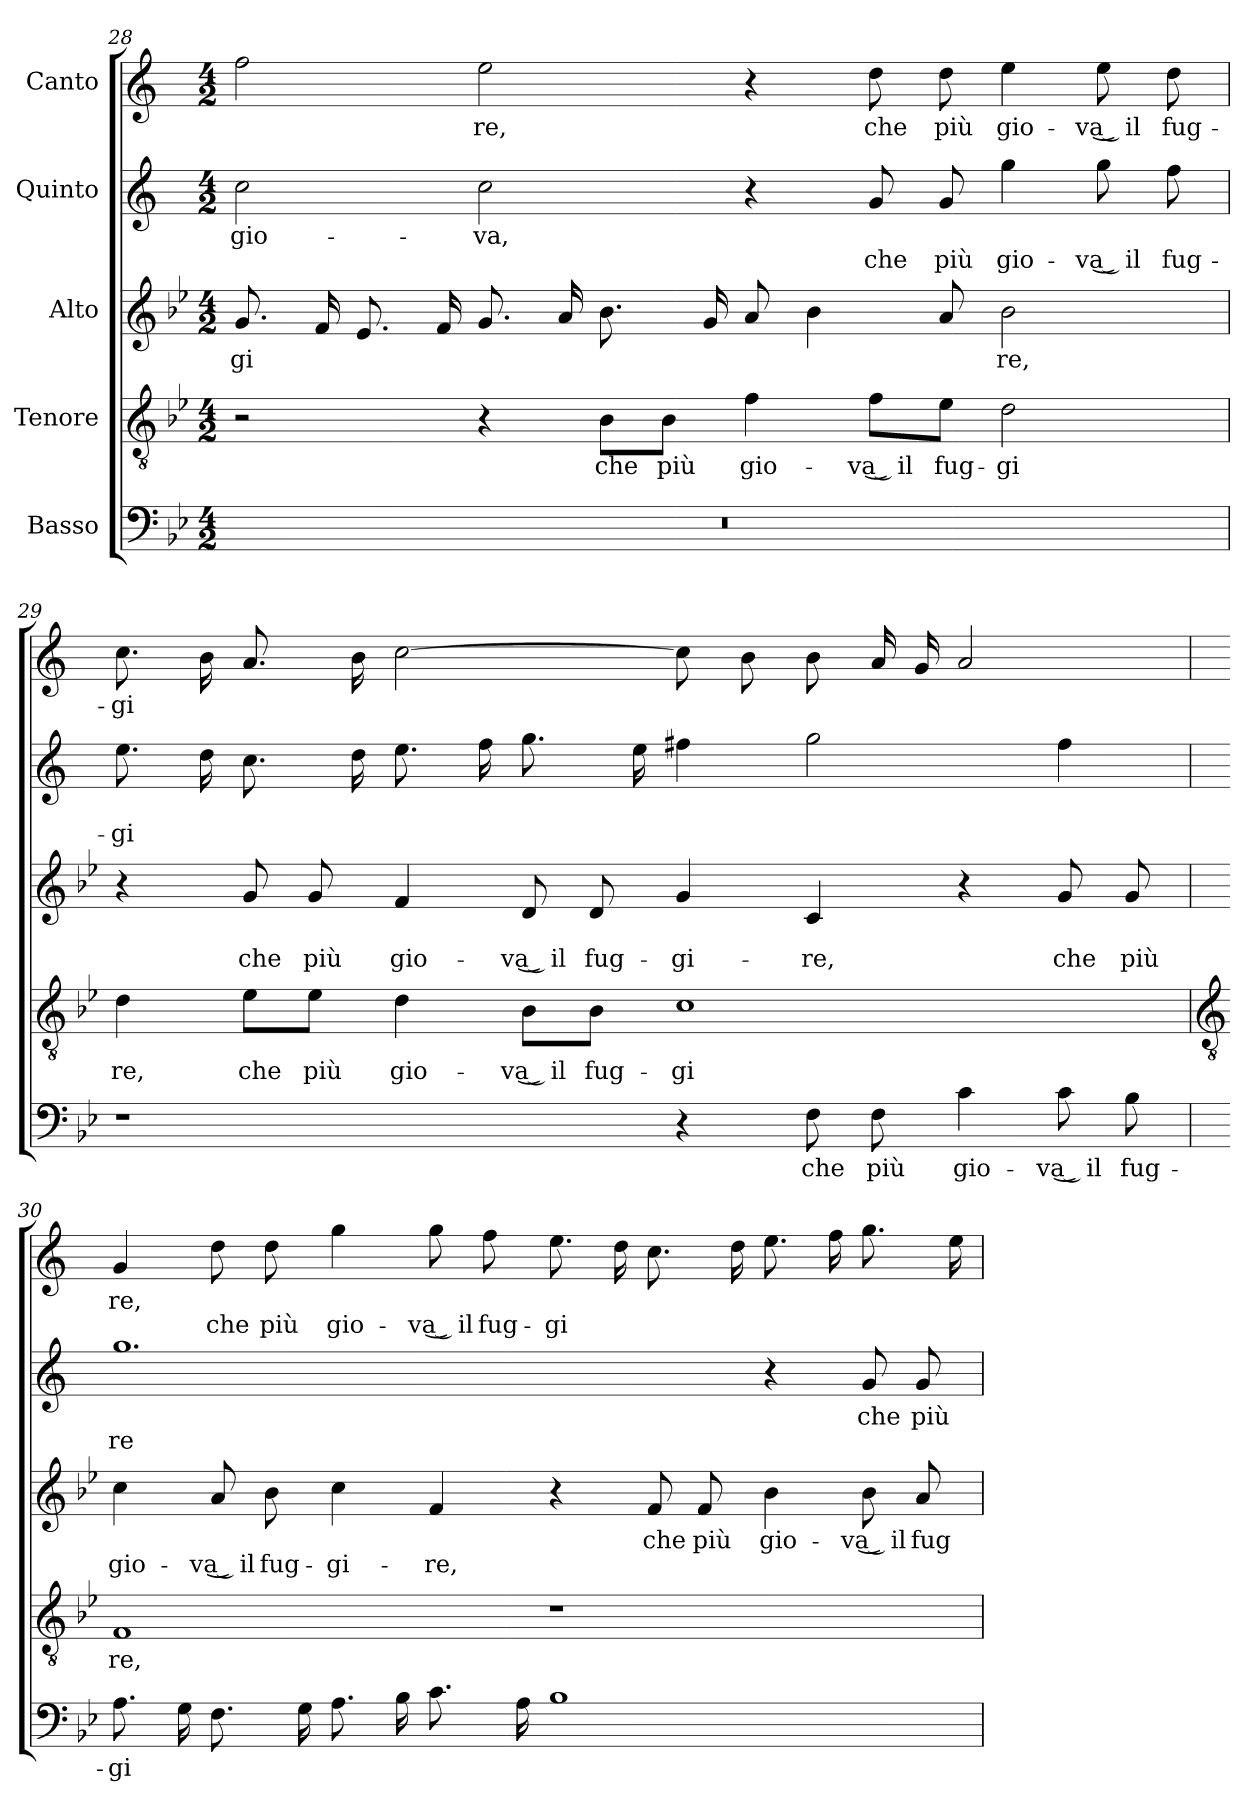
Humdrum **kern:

**kern	**text	**kern	**text	**kern	**text	**text	**kern	**text	**text	**kern	**text	**text
*part5	*part5	*part4	*part4	*part3	*part3	*part3	*part2	*part2	*part2	*part1	*part1	*part1
*staff5	*staff5	*staff4	*staff4	*staff3	*staff3	*staff3	*staff2	*staff2	*staff2	*staff1	*staff1	*staff1
*I"Basso	*	*I"Tenore	*	*I"Alto	*	*	*I"Quinto	*	*	*I"Canto	*	*
!!LO:LB:g=z
*clefF4	*	*clefGv2	*	*clefG2	*	*	*clefG2	*	*	*clefG2	*	*
*	*	*	*	*	*	*	*ITrd1c2	*	*	*ITrd1c2	*	*
*k[b-e-]	*	*k[b-e-]	*	*k[b-e-]	*	*	*k[b-e-]	*	*	*k[b-e-]	*	*
*B-:	*	*B-:	*	*B-:	*	*	*B-:	*	*	*B-:	*	*
*M4/2	*	*M4/2	*	*M4/2	*	*	*M4/2	*	*	*M4/2	*	*
=28	=28	=28	=28	=28	=28	=28	=28	=28	=28	=28	=28	=28
!	!	!	!	!	!LO:LY:b	!	!	!LO:LY:b	!	!	!	!
0r	.	2r	.	8.gL	-gi	.	2b-	gio-	.	2ee-	.	.
.	.	.	.	16fL	.	.	.	.	.	.	.	.
.	.	.	.	8.e-	.	.	.	.	.	.	.	.
.	.	.	.	16fJ	.	.	.	.	.	.	.	.
!	!	!	!	!	!	!	!	!LO:LY:b	!	!	!LO:LY:b	!
.	.	4r	.	8.gL	.	.	2b-	-va,	.	2dd	re,	.
.	.	.	.	16aL	.	.	.	.	.	.	.	.
!	!	!	!LO:LY:b	!	!	!	!	!	!	!	!	!
.	.	8B-\L	che	8.b-	.	.	.	.	.	.	.	.
!	!	!	!LO:LY:b	!	!	!	!	!	!	!	!	!
.	.	8B-\J	più	.	.	.	.	.	.	.	.	.
.	.	.	.	16gJ	.	.	.	.	.	.	.	.
!	!	!	!LO:LY:b	!	!	!	!	!	!	!	!	!
.	.	4f	gio-	8a	.	.	4r	.	.	4r	.	.
.	.	.	.	4b-	.	.	.	.	.	.	.	.
!	!	!	!LO:LY:b	!	!	!	!	!	!LO:LY:b	!	!LO:LY:b	!
.	.	8f\L	-va͜ il	.	.	.	8f	.	che	8cc	che	.
!	!	!	!LO:LY:b	!	!	!	!	!	!LO:LY:b	!	!LO:LY:b	!
.	.	8e-\J	fug-	8a	.	.	8f	.	più	8cc	più	.
!	!	!	!LO:LY:b	!	!LO:LY:b	!	!	!	!LO:LY:b	!	!LO:LY:b	!
.	.	2d	-gi	2b-	re,	.	4ff	.	gio-	4dd	gio-	.
!	!	!	!	!	!	!	!	!	!LO:LY:b	!	!LO:LY:b	!
.	.	.	.	.	.	.	8ff	.	-va͜ il	8dd	-va͜ il	.
!	!	!	!	!	!	!	!	!	!LO:LY:b	!	!LO:LY:b	!
.	.	.	.	.	.	.	8ee-	.	fug-	8cc	fug-	.
=29	=29	=29	=29	=29	=29	=29	=29	=29	=29	=29	=29	=29
!	!	!	!LO:LY:b	!	!	!	!	!	!LO:LY:b	!	!LO:LY:b	!
1r	.	4d	re,	4r	.	.	8.ddL	.	-gi	8.b-L	-gi	.
.	.	.	.	.	.	.	16ccL	.	.	16aL	.	.
!	!	!	!LO:LY:b	!	!	!LO:LY:b	!	!	!	!	!	!
.	.	8e-\L	che	8g	.	che	8.b-	.	.	8.g	.	.
!	!	!	!LO:LY:b	!	!	!LO:LY:b	!	!	!	!	!	!
.	.	8e-\J	più	8g	.	più	.	.	.	.	.	.
.	.	.	.	.	.	.	16ccJ	.	.	16aJ	.	.
!	!	!	!LO:LY:b	!	!	!LO:LY:b	!	!	!	!	!	!
.	.	4d	gio-	4f	.	gio-	8.ddL	.	.	[2b-	.	.
.	.	.	.	.	.	.	16ee-L	.	.	.	.	.
!	!	!	!LO:LY:b	!	!	!LO:LY:b	!	!	!	!	!	!
.	.	8B-\L	-va͜ il	8d	.	-va͜ il	8.ff	.	.	.	.	.
!	!	!	!LO:LY:b	!	!	!LO:LY:b	!	!	!	!	!	!
.	.	8B-\J	fug-	8d	.	fug-	.	.	.	.	.	.
.	.	.	.	.	.	.	16ddJ	.	.	.	.	.
!	!	!	!LO:LY:b	!	!	!LO:LY:b	!	!	!	!	!	!
4r	.	1c	-gi	4g	.	-gi-	4een	.	.	8b-L]	.	.
.	.	.	.	.	.	.	.	.	.	8aJ	.	.
!	!LO:LY:b	!	!	!	!	!LO:LY:b	!	!	!	!	!	!
8F	che	.	.	4c	.	-re,	2ff	.	.	8aL	.	.
!	!LO:LY:b	!	!	!	!	!	!	!	!	!	!	!
8F	più	.	.	.	.	.	.	.	.	16gL	.	.
.	.	.	.	.	.	.	.	.	.	16fJJ	.	.
!	!LO:LY:b	!	!	!	!	!	!	!	!	!	!	!
4c	gio-	.	.	4r	.	.	.	.	.	2g	.	.
!	!LO:LY:b	!	!	!	!	!LO:LY:b	!	!	!	!	!	!
8c	-va͜ il	.	.	8g	.	che	4ee	.	.	.	.	.
!	!LO:LY:b	!	!	!	!	!LO:LY:b	!	!	!	!	!	!
8B-	fug-	.	.	8g	.	più	.	.	.	.	.	.
!!LO:LB:g=z
=30	=30	=30	=30	=30	=30	=30	=30	=30	=30	=30	=30	=30
*	*	*clefGv2	*	*	*	*	*	*	*	*	*	*
!	!LO:LY:b	!	!LO:LY:b	!	!	!LO:LY:b	!	!	!LO:LY:b	!	!LO:LY:b	!
8.AL	-gi	1F	re,	4cc	.	gio-	1.ff	.	re	4f	re,	.
16GL	.	.	.	.	.	.	.	.	.	.	.	.
!	!	!	!	!	!	!LO:LY:b	!	!	!	!	!	!LO:LY:b
8.F	.	.	.	8a	.	-va͜ il	.	.	.	8cc	.	che
!	!	!	!	!	!	!LO:LY:b	!	!	!	!	!	!LO:LY:b
.	.	.	.	8b-	.	fug-	.	.	.	8cc	.	più
16GJ	.	.	.	.	.	.	.	.	.	.	.	.
!	!	!	!	!	!	!LO:LY:b	!	!	!	!	!	!LO:LY:b
8.AL	.	.	.	4cc	.	-gi-	.	.	.	4ff	.	gio-
16B-L	.	.	.	.	.	.	.	.	.	.	.	.
!	!	!	!	!	!	!LO:LY:b	!	!	!	!	!	!LO:LY:b
8.c	.	.	.	4f	.	-re,	.	.	.	8ff	.	-va͜ il
!	!	!	!	!	!	!	!	!	!	!	!	!LO:LY:b
.	.	.	.	.	.	.	.	.	.	8ee-	.	fug-
16AJ	.	.	.	.	.	.	.	.	.	.	.	.
!	!	!	!	!	!	!	!	!	!	!	!	!LO:LY:b
1B-	.	1r	.	4r	.	.	.	.	.	8.ddL	.	-gi
.	.	.	.	.	.	.	.	.	.	16ccL	.	.
!	!	!	!	!	!LO:LY:b	!	!	!	!	!	!	!
.	.	.	.	8f	che	.	.	.	.	8.b-	.	.
!	!	!	!	!	!LO:LY:b	!	!	!	!	!	!	!
.	.	.	.	8f	più	.	.	.	.	.	.	.
.	.	.	.	.	.	.	.	.	.	16ccJ	.	.
!	!	!	!	!	!LO:LY:b	!	!	!	!	!	!	!
.	.	.	.	4b-	gio-	.	4r	.	.	8.ddL	.	.
.	.	.	.	.	.	.	.	.	.	16ee-L	.	.
!	!	!	!	!	!LO:LY:b	!	!	!LO:LY:b	!	!	!	!
.	.	.	.	8b-	-va͜ il	.	8f	che	.	8.ff	.	.
!	!	!	!	!	!LO:LY:b	!	!	!LO:LY:b	!	!	!	!
.	.	.	.	8a	fug-	.	8f	più	.	.	.	.
.	.	.	.	.	.	.	.	.	.	16ddJ	.	.
=	=	=	=	=	=	=	=	=	=	=	=	=
*-	*-	*-	*-	*-	*-	*-	*-	*-	*-	*-	*-	*-
